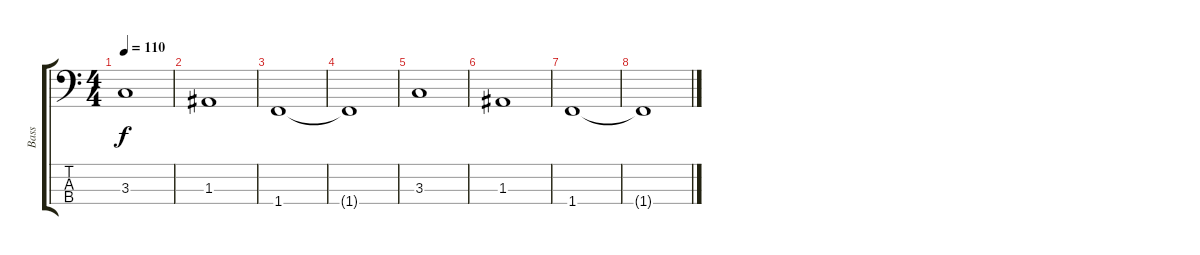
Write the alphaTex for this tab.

\track ("Bass" "Bass") {instrument fretlessbass}
\staff {score tabs}
\tuning (G2 D2 A1 E1) {hide}
\ts (4 4)
\tempo 110
\clef f4
\ks c
3.3.1{dy f} |
1.3.1 |
1.4.1 |
1.4{t}.1 |
3.3.1 |
1.3.1 |
1.4.1 |
1.4{t}.1
